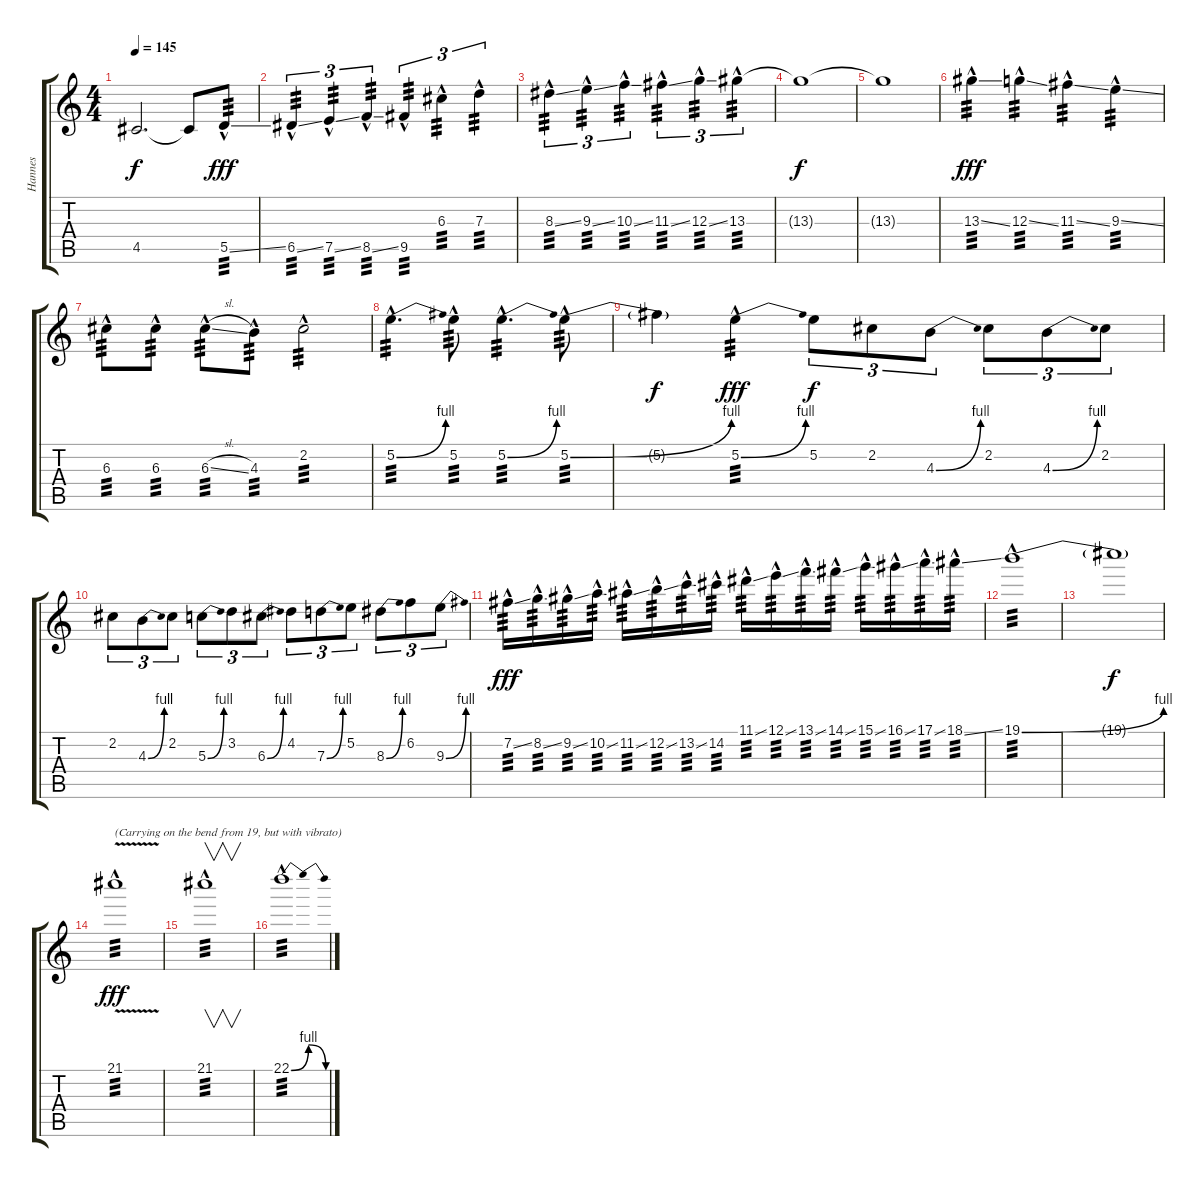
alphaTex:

\track ("Hannes" "Hannes") {instrument distortionguitar}
\staff {score tabs}
\tuning (E4 B3 G3 D3 A2 E2) {hide}
\ts (4 4)
\tempo 145
\clef g2
\ks c
4.5{t}.2{d dy f} 4.5{t}.8 5.5{ss hac}.8{tp 3 dy fff} |
6.5{ss hac}.4{tu (3 2) tp 3} 7.5{ss hac}.4{tu (3 2) tp 3} 8.5{ss hac}.4{tu (3 2) tp 3} 9.5{hac}.4{tu (3 2) tp 3} 6.3{hac}.4{tu (3 2) tp 3} 7.3{hac}.4{tu (3 2) tp 3} |
8.3{ss hac}.4{tu (3 2) tp 3} 9.3{ss hac}.4{tu (3 2) tp 3} 10.3{ss hac}.4{tu (3 2) tp 3} 11.3{ss hac}.4{tu (3 2) tp 3} 12.3{ss hac}.4{tu (3 2) tp 3} 13.3{hac}.4{tu (3 2) tp 3} |
13.3{t}.1{dy f} |
13.3{t}.1 |
13.3{ss hac}.4{tp 3 dy fff} 12.3{ss hac}.4{tp 3} 11.3{ss hac}.4{tp 3} 9.3{ss hac}.4{tp 3} |
6.3{hac}.8{tp 3} 6.3{hac}.8{tp 3} 6.3{sl hac}.8{tp 3} 4.3{hac}.8{tp 3} 2.2{hac}.2{tp 3} |
5.2{be (bend 0 0 60 4) hac}.4{d tp 3} 5.2{hac}.8{tp 3} 5.2{be (bend 0 0 60 4) hac}.4{d tp 3} 5.2{be (bend 0 0 60 4) hac}.8{tp 3} |
5.2{t}.4{dy f} 5.2{be (bend 0 0 60 4) hac}.4{tp 3 dy fff} 5.2.8{tu (3 2) dy f} 2.2.8{tu (3 2)} 4.3{be (bend 0 0 60 4)}.8{tu (3 2)} 2.2.8{tu (3 2)} 4.3{be (bend 0 0 60 4)}.8{tu (3 2)} 2.2.8{tu (3 2)} |
2.2.8{tu (3 2)} 4.3{be (bend 0 0 60 4)}.8{tu (3 2)} 2.2.8{tu (3 2)} 5.3{be (bend 0 0 60 4)}.8{tu (3 2)} 3.2.8{tu (3 2)} 6.3{be (bend 0 0 60 4)}.8{tu (3 2)} 4.2.8{tu (3 2)} 7.3{be (bend 0 0 60 4)}.8{tu (3 2)} 5.2.8{tu (3 2)} 8.3{be (bend 0 0 60 4)}.8{tu (3 2)} 6.2.8{tu (3 2)} 9.3{be (bend 0 0 60 4)}.8{tu (3 2)} |
7.2{ss hac}.16{tp 3 dy fff} 8.2{ss hac}.16{tp 3} 9.2{ss hac}.16{tp 3} 10.2{ss hac}.16{tp 3} 11.2{ss hac}.16{tp 3} 12.2{ss hac}.16{tp 3} 13.2{ss hac}.16{tp 3} 14.2{hac}.16{tp 3} 11.1{ss hac}.16{tp 3} 12.1{ss hac}.16{tp 3} 13.1{ss hac}.16{tp 3} 14.1{ss hac}.16{tp 3} 15.1{ss hac}.16{tp 3} 16.1{ss hac}.16{tp 3} 17.1{ss hac}.16{tp 3} 18.1{ss hac}.16{tp 3} |
19.1{be (bend 0 0 60 4) hac}.1{tp 3} |
19.1{t}.1{dy f} |
21.1{v hac}.1{txt "(Carrying on the bend from 19, but with vibrato)" tp 3 dy fff} |
21.1{hac}.1{v tp 3} |
22.1{be (bendrelease 0 0 15 4 30 4 60 0) hac}.1{tp 3}
